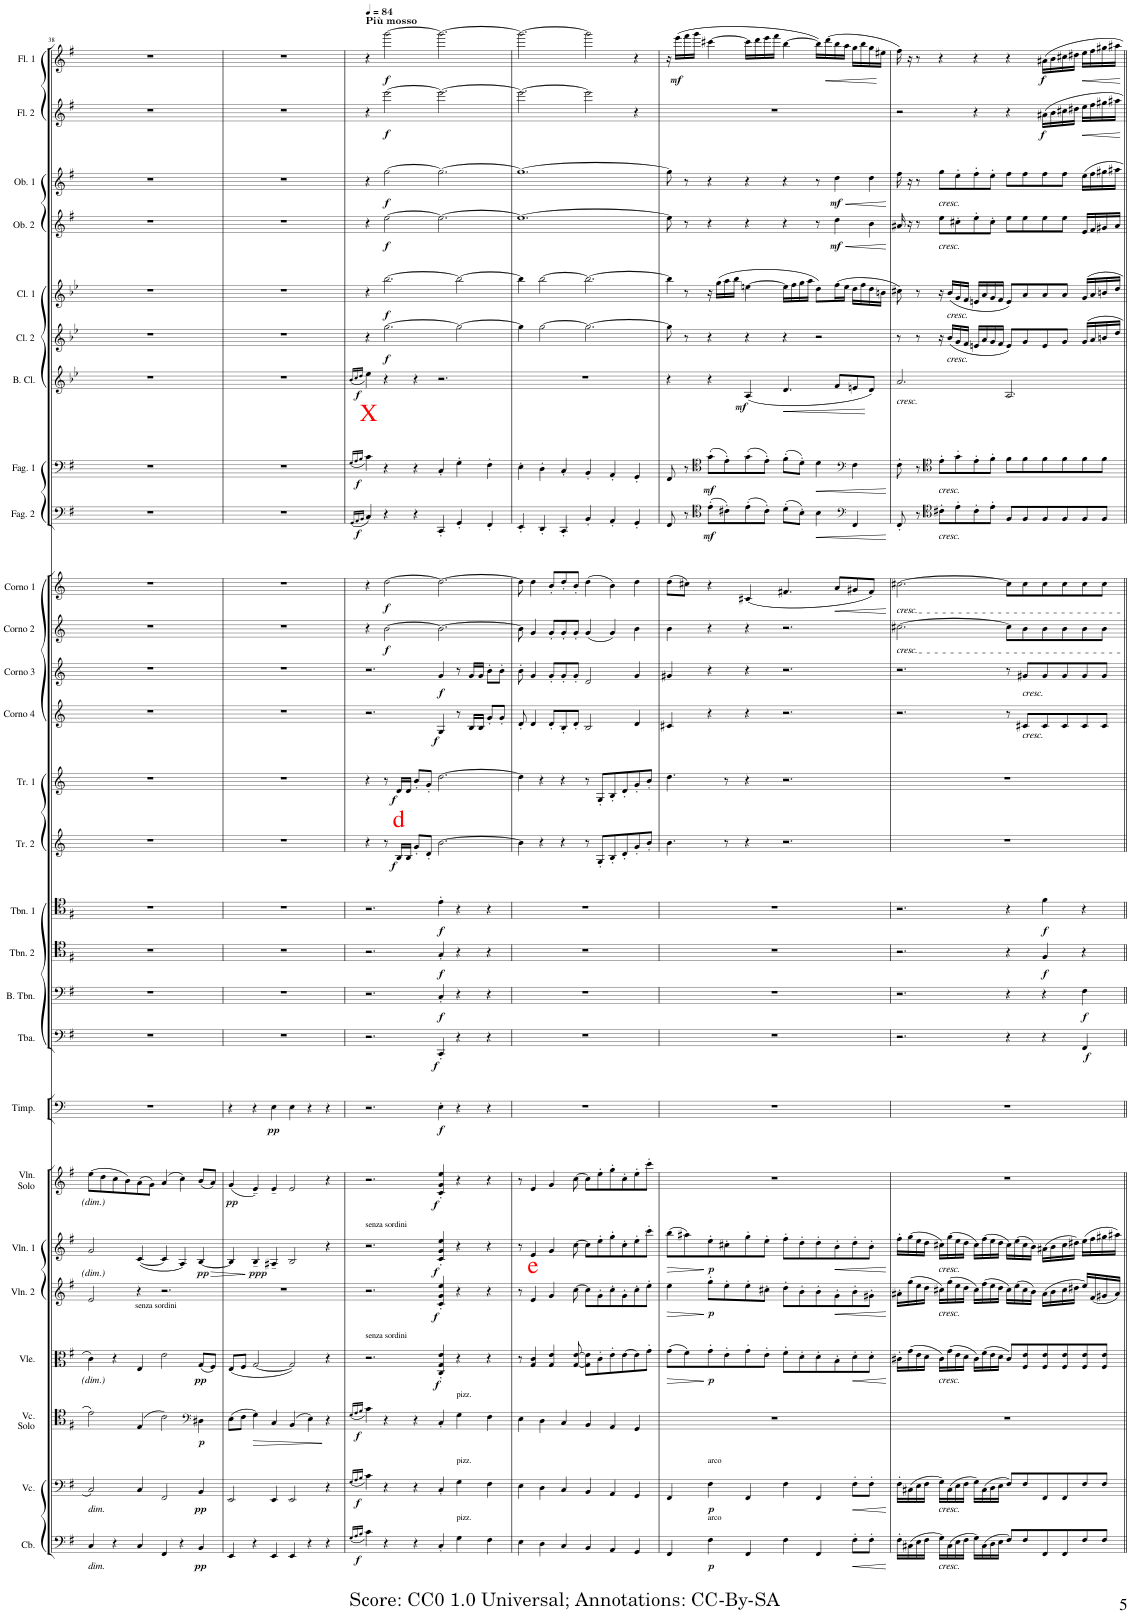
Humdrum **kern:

**kern	**dynam	**kern	**dynam	**kern	**dynam	**kern	**dynam	**kern	**dynam	**kern	**text	**dynam	**kern	**dynam	**kern	**dynam	**kern	**dynam	**kern	**dynam	**kern	**dynam	**kern	**dynam	**kern	**dynam	**kern	**text	**dynam	**kern	**dynam	**kern	**dynam	**kern	**dynam	**kern	**dynam	**kern	**dynam	**kern	**dynam	**kern	**text	**dynam	**kern	**dynam	**kern	**dynam	**kern	**dynam	**kern	**dynam	**kern	**dynam	**kern	**dynam
*part27	*part27	*part26	*part26	*part25	*part25	*part24	*part24	*part23	*part23	*part22	*part22	*part22	*part21	*part21	*part20	*part20	*part19	*part19	*part18	*part18	*part17	*part17	*part16	*part16	*part15	*part15	*part14	*part14	*part14	*part13	*part13	*part12	*part12	*part11	*part11	*part10	*part10	*part9	*part9	*part8	*part8	*part7	*part7	*part7	*part6	*part6	*part5	*part5	*part4	*part4	*part3	*part3	*part2	*part2	*part1	*part1
*staff27	*staff27	*staff26	*staff26	*staff25	*staff25	*staff24	*staff24	*staff23	*staff23	*staff22	*staff22	*staff22	*staff21	*staff21	*staff20	*staff20	*staff19	*staff19	*staff18	*staff18	*staff17	*staff17	*staff16	*staff16	*staff15	*staff15	*staff14	*staff14	*staff14	*staff13	*staff13	*staff12	*staff12	*staff11	*staff11	*staff10	*staff10	*staff9	*staff9	*staff8	*staff8	*staff7	*staff7	*staff7	*staff6	*staff6	*staff5	*staff5	*staff4	*staff4	*staff3	*staff3	*staff2	*staff2	*staff1	*staff1
*I"Contrabassi	*	*I"Violoncelli	*	*I"Violoncello Solo	*	*I"Viole	*	*I"Violini 2	*	*I"Violini 1	*	*	*I"Violino Solo	*	*I"Timpani	*	*I"Tuba	*	*I"Bass Trombone	*	*I"Trombone Tenore 2	*	*I"Trombone Tenore 1	*	*I"Tromba in F 2	*	*I"Tromba in F 1	*	*	*I"Corno in F 4	*	*I"Corno in F 3	*	*I"Corno in F 2	*	*I"Corno in F 1	*	*I"Fagotto 2	*	*I"Fagotto 1	*	*I"Bass Clarinetto in A	*	*	*I"Clarinetto in A 2	*	*I"Clarinetto in A 1	*	*I"Oboe 2	*	*I"Oboe 1	*	*I"Flauto 2	*	*I"Flauto 1	*
*I'Cb.	*	*I'Vc.	*	*I'Vc. Solo	*	*I'Vle.	*	*I'Vln. 2	*	*I'Vln. 1	*	*	*I'Vln. Solo	*	*I'Timp.	*	*I'Tba.	*	*I'B. Tbn.	*	*I'Tbn. 2	*	*I'Tbn. 1	*	*I'Tr. 2	*	*I'Tr. 1	*	*	*I'Corno 4	*	*I'Corno 3	*	*I'Corno 2	*	*I'Corno 1	*	*I'Fag. 2	*	*I'Fag. 1	*	*I'B. Cl.	*	*	*I'Cl. 2	*	*I'Cl. 1	*	*I'Ob. 2	*	*I'Ob. 1	*	*I'Fl. 2	*	*I'Fl. 1	*
!!LO:PB:g=z
*clefF4	*	*clefF4	*	*clefC4	*	*clefC3	*	*clefG2	*	*clefG2	*	*	*clefG2	*	*clefF4	*	*clefF4	*	*clefF4	*	*clefC4	*	*clefC4	*	*clefG2	*	*clefG2	*	*	*clefG2	*	*clefG2	*	*clefG2	*	*clefG2	*	*clefF4	*	*clefF4	*	*clefG2	*	*	*clefG2	*	*clefG2	*	*clefG2	*	*clefG2	*	*clefG2	*	*clefG2	*
*Trd7c12	*	*	*	*	*	*	*	*	*	*	*	*	*	*	*	*	*	*	*	*	*	*	*	*	*Trd-3c-5	*	*Trd-3c-5	*	*	*Trd4c7	*	*Trd4c7	*	*Trd4c7	*	*Trd4c7	*	*	*	*	*	*Trd9c15	*	*	*Trd2c3	*	*Trd2c3	*	*	*	*	*	*	*	*	*
*k[f#]	*	*k[f#]	*	*k[f#]	*	*k[f#]	*	*k[f#]	*	*k[f#]	*	*	*k[f#]	*	*k[]	*	*k[f#]	*	*k[f#]	*	*k[f#]	*	*k[f#]	*	*k[]	*	*k[]	*	*	*k[]	*	*k[]	*	*k[]	*	*k[]	*	*k[f#]	*	*k[f#]	*	*k[b-e-]	*	*	*k[b-e-]	*	*k[b-e-]	*	*k[f#]	*	*k[f#]	*	*k[f#]	*	*k[f#]	*
*M6/4	*	*M6/4	*	*M6/4	*	*M6/4	*	*M6/4	*	*M6/4	*	*	*M6/4	*	*M6/4	*	*M6/4	*	*M6/4	*	*M6/4	*	*M6/4	*	*M6/4	*	*M6/4	*	*	*M6/4	*	*M6/4	*	*M6/4	*	*M6/4	*	*M6/4	*	*M6/4	*	*M6/4	*	*	*M6/4	*	*M6/4	*	*M6/4	*	*M6/4	*	*M6/4	*	*M6/4	*
=38	=38	=38	=38	=38	=38	=38	=38	=38	=38	=38	=38	=38	=38	=38	=38	=38	=38	=38	=38	=38	=38	=38	=38	=38	=38	=38	=38	=38	=38	=38	=38	=38	=38	=38	=38	=38	=38	=38	=38	=38	=38	=38	=38	=38	=38	=38	=38	=38	=38	=38	=38	=38	=38	=38	=38	=38
!	!	!LO:TX:b:i:t=dim.	!	!	!	!	!	!	!	!	!	!	!	!	!	!	!	!	!	!	!	!	!	!	!	!	!	!	!	!	!	!	!	!	!	!	!	!	!	!	!	!	!	!	!	!	!	!	!	!	!	!	!	!	!	!
!LO:TX:b:i:t=dim.	!	!	!	!	!	!	!	!	!	!	!	!	!	!	!	!	!	!	!	!	!	!	!	!	!	!	!	!	!	!	!	!	!	!	!	!	!	!	!	!	!	!	!	!	!	!	!	!	!	!	!	!	!	!	!	!
4C/	.	2C/	.	2e\	.	4c\	.	2e/	.	2g/	.	.	(8ee\L	.	1.r	.	1.r	.	1.r	.	1.r	.	1.r	.	1.r	.	1.r	.	.	1.r	.	1.r	.	1.r	.	1.r	.	1.r	.	1.r	.	1.r	.	.	1.r	.	1.r	.	1.r	.	1.r	.	1.r	.	1.r	.
.	.	.	.	.	.	.	.	.	.	.	.	.	8dd\	.	.	.	.	.	.	.	.	.	.	.	.	.	.	.	.	.	.	.	.	.	.	.	.	.	.	.	.	.	.	.	.	.	.	.	.	.	.	.	.	.	.	.
4r	.	.	.	.	.	4r	.	.	.	.	.	.	8cc\	.	.	.	.	.	.	.	.	.	.	.	.	.	.	.	.	.	.	.	.	.	.	.	.	.	.	.	.	.	.	.	.	.	.	.	.	.	.	.	.	.	.	.
.	.	.	.	.	.	.	.	.	.	.	.	.	8b\)	.	.	.	.	.	.	.	.	.	.	.	.	.	.	.	.	.	.	.	.	.	.	.	.	.	.	.	.	.	.	.	.	.	.	.	.	.	.	.	.	.	.	.
!	!	!	!	!	!	!	!	!LO:TX:b:t=senza sordini	!	!	!	!	!	!	!	!	!	!	!	!	!	!	!	!	!	!	!	!	!	!	!	!	!	!	!	!	!	!	!	!	!	!	!	!	!	!	!	!	!	!	!	!	!	!	!	!
4C/	.	4C/	.	(4E/	.	4E/	.	4r	.	([4c/	.	.	(8a\	.	.	.	.	.	.	.	.	.	.	.	.	.	.	.	.	.	.	.	.	.	.	.	.	.	.	.	.	.	.	.	.	.	.	.	.	.	.	.	.	.	.	.
.	.	.	.	.	.	.	.	.	.	.	.	.	8g\J)	.	.	.	.	.	.	.	.	.	.	.	.	.	.	.	.	.	.	.	.	.	.	.	.	.	.	.	.	.	.	.	.	.	.	.	.	.	.	.	.	.	.	.
4FF#/	.	2FF#/	.	2c\)	.	2e\	.	2.r	.	4c/]	.	.	(4a/	.	.	.	.	.	.	.	.	.	.	.	.	.	.	.	.	.	.	.	.	.	.	.	.	.	.	.	.	.	.	.	.	.	.	.	.	.	.	.	.	.	.	.
4r	.	.	.	.	.	.	.	.	.	4A/)	.	.	4cc\)	.	.	.	.	.	.	.	.	.	.	.	.	.	.	.	.	.	.	.	.	.	.	.	.	.	.	.	.	.	.	.	.	.	.	.	.	.	.	.	.	.	.	.
*	*	*	*	*clefF4	*	*	*	*	*	*	*	*	*	*	*	*	*	*	*	*	*	*	*	*	*	*	*	*	*	*	*	*	*	*	*	*	*	*	*	*	*	*	*	*	*	*	*	*	*	*	*	*	*	*	*	*
!	!LO:DY:b	!	!LO:DY:b	!	!LO:DY:b	!	!LO:DY:b	!	!	!	!	!LO:HP:b	!	!	!	!	!	!	!	!	!	!	!	!	!	!	!	!	!	!	!	!	!	!	!	!	!	!	!	!	!	!	!	!	!	!	!	!	!	!	!	!	!	!	!	!
!	!	!	!	!	!	!	!	!	!	!	!	!LO:DY:n=1:b	!	!	!	!	!	!	!	!	!	!	!	!	!	!	!	!	!	!	!	!	!	!	!	!	!	!	!	!	!	!	!	!	!	!	!	!	!	!	!	!	!	!	!	!
4BB/	pp	4BB/	pp	4D#X\	p	(8G/L	pp	.	.	[4B/	.	> pp	(8b/L	.	.	.	.	.	.	.	.	.	.	.	.	.	.	.	.	.	.	.	.	.	.	.	.	.	.	.	.	.	.	.	.	.	.	.	.	.	.	.	.	.	.	.
.	.	.	.	.	.	8F#/J)	.	.	.	.	.	.	8a/J)	.	.	.	.	.	.	.	.	.	.	.	.	.	.	.	.	.	.	.	.	.	.	.	.	.	.	.	.	.	.	.	.	.	.	.	.	.	.	.	.	.	.	.
=39	=39	=39	=39	=39	=39	=39	=39	=39	=39	=39	=39	=39	=39	=39	=39	=39	=39	=39	=39	=39	=39	=39	=39	=39	=39	=39	=39	=39	=39	=39	=39	=39	=39	=39	=39	=39	=39	=39	=39	=39	=39	=39	=39	=39	=39	=39	=39	=39	=39	=39	=39	=39	=39	=39	=39	=39
!	!	!	!	!	!	!	!	!	!	!	!	!	!	!LO:DY:b	!	!	!	!	!	!	!	!	!	!	!	!	!	!	!	!	!	!	!	!	!	!	!	!	!	!	!	!	!	!	!	!	!	!	!	!	!	!	!	!	!	!
4EE/	.	2EE/	.	(8E\L	.	(8E/L	.	1.r	.	4B/]	.	.	(4g/	pp	4r	.	1.r	.	1.r	.	1.r	.	1.r	.	1.r	.	1.r	.	.	1.r	.	1.r	.	1.r	.	1.r	.	1.r	.	1.r	.	1.r	.	.	1.r	.	1.r	.	1.r	.	1.r	.	1.r	.	1.r	.
.	.	.	.	8F#\J	.	8F#/J	.	.	.	.	.	.	.	.	.	.	.	.	.	.	.	.	.	.	.	.	.	.	.	.	.	.	.	.	.	.	.	.	.	.	.	.	.	.	.	.	.	.	.	.	.	.	.	.	.	.
!	!	!	!	!	!LO:HP:b	!	!	!	!	!	!	!LO:DY:n=1:b	!	!	!	!	!	!	!	!	!	!	!	!	!	!	!	!	!	!	!	!	!	!	!	!	!	!	!	!	!	!	!	!	!	!	!	!	!	!	!	!	!	!	!	!
4r	.	.	.	4G\)	>	[2G/	.	.	.	4B~/	.	] ppp	4e~/)	.	4r	.	.	.	.	.	.	.	.	.	.	.	.	.	.	.	.	.	.	.	.	.	.	.	.	.	.	.	.	.	.	.	.	.	.	.	.	.	.	.	.	.
!	!	!	!	!	!	!	!	!	!	!	!	!	!	!	!	!LO:DY:b	!	!	!	!	!	!	!	!	!	!	!	!	!	!	!	!	!	!	!	!	!	!	!	!	!	!	!	!	!	!	!	!	!	!	!	!	!	!	!	!
4EE/	.	4EE/	.	4C/	.	.	.	.	.	4A#X~/	.	.	4e~/	.	4E\	pp	.	.	.	.	.	.	.	.	.	.	.	.	.	.	.	.	.	.	.	.	.	.	.	.	.	.	.	.	.	.	.	.	.	.	.	.	.	.	.	.
4EE/	.	2EE/	.	(4BB/	.	2G/])	.	.	.	2B/	.	.	2e/	.	4E\	.	.	.	.	.	.	.	.	.	.	.	.	.	.	.	.	.	.	.	.	.	.	.	.	.	.	.	.	.	.	.	.	.	.	.	.	.	.	.	.	.
4r	.	.	.	4E\)	.	.	.	.	.	.	.	.	.	.	4r	.	.	.	.	.	.	.	.	.	.	.	.	.	.	.	.	.	.	.	.	.	.	.	.	.	.	.	.	.	.	.	.	.	.	.	.	.	.	.	.	.
4r	.	4r	.	4r	]	4r	.	.	.	4r	.	.	4r	.	4r	.	.	.	.	.	.	.	.	.	.	.	.	.	.	.	.	.	.	.	.	.	.	.	.	.	.	.	.	.	.	.	.	.	.	.	.	.	.	.	.	.
=40	=40	=40	=40	=40	=40	=40	=40	=40	=40	=40	=40	=40	=40	=40	=40	=40	=40	=40	=40	=40	=40	=40	=40	=40	=40	=40	=40	=40	=40	=40	=40	=40	=40	=40	=40	=40	=40	=40	=40	=40	=40	=40	=40	=40	=40	=40	=40	=40	=40	=40	=40	=40	=40	=40	=40	=40
(16qG/LL	.	(16qG/LL	.	(16qG/LL	.	.	.	.	.	.	.	.	.	.	.	.	.	.	.	.	.	.	.	.	.	.	.	.	.	.	.	.	.	.	.	.	.	(16qGG/LL	.	(16qG/LL	.	(16qb-/LL	.	.	.	.	.	.	.	.	.	.	.	.	.	.
16qA/	.	16qA/	.	16qA/	.	.	.	.	.	.	.	.	.	.	.	.	.	.	.	.	.	.	.	.	.	.	.	.	.	.	.	.	.	.	.	.	.	16qAA/	.	16qA/	.	16qcc/	.	.	.	.	.	.	.	.	.	.	.	.	.	.
16qB/JJ	.	16qB/JJ	.	16qB/JJ	.	.	.	.	.	.	.	.	.	.	.	.	.	.	.	.	.	.	.	.	.	.	.	.	.	.	.	.	.	.	.	.	.	16qBB/JJ	.	16qB/JJ	.	16qdd/JJ	.	.	.	.	.	.	.	.	.	.	.	.	.	.
!	!	!	!	!	!	!	!	!	!	!LO:TX:a:t=senza sordini	!	!	!	!	!	!	!	!	!	!	!	!	!	!	!	!	!	!	!	!	!	!	!	!	!	!	!	!	!	!	!	!	!	!	!	!	!	!	!	!	!	!	!	!	!	!
!	!	!	!	!	!	!LO:TX:a:t=senza sordini	!	!	!	!	!	!	!	!	!	!	!	!	!	!	!	!	!	!	!	!	!	!	!	!	!	!	!	!	!	!	!	!	!	!	!	!	!	!	!	!	!	!	!	!	!	!	!	!	!	!
!	!LO:DY:b	!	!LO:DY:b	!	!LO:DY:b	!	!	!	!	!	!	!	!	!	!	!	!	!	!	!	!	!	!	!	!	!	!	!	!	!	!	!	!	!	!	!	!	!	!LO:DY:b	!	!LO:DY:b	!	!LO:LY:b:color=#FF0000	!LO:DY:b	!	!	!	!	!	!	!	!	!	!	!	!
4c\)	f	4c\)	f	4c\)	f	2.r	.	2.r	.	2.r	.	.	2.r	.	2.r	.	2.r	.	2.r	.	2.r	.	2.r	.	4r	.	4r	.	.	2.r	.	2.r	.	4r	.	4r	.	4C/)	f	4c\)	f	4ee-\)	X	f	4r	.	4r	.	4r	.	4r	.	4r	.	4r	.
!	!	!	!	!	!	!	!	!	!	!	!	!	!	!	!	!	!	!	!	!	!	!	!	!	!	!	!	!	!	!	!	!	!	!	!LO:DY:b	!	!LO:DY:b	!	!	!	!	!	!	!	!	!LO:DY:b	!	!LO:DY:b	!	!LO:DY:b	!	!LO:DY:b	!	!LO:DY:b	!	!LO:DY:b
4r	.	4r	.	4r	.	.	.	.	.	.	.	.	.	.	.	.	.	.	.	.	.	.	.	.	8r	.	8r	.	.	.	.	.	.	[2b\	f	[2dd\	f	4r	.	4r	.	4r	.	.	[2.gg\	f	[2.bb-\	f	[2ee\	f	[2gg\	f	[2eee\	f	[2ggg\	f
!	!	!	!	!	!	!	!	!	!	!	!	!	!	!	!	!	!	!	!	!	!	!	!	!	!	!LO:DY:b	!	!LO:LY:b:color=#FF0000	!LO:DY:b	!	!	!	!	!	!	!	!	!	!	!	!	!	!	!	!	!	!	!	!	!	!	!	!	!	!	!
.	.	.	.	.	.	.	.	.	.	.	.	.	.	.	.	.	.	.	.	.	.	.	.	.	16B/LL	f	16d/LL	d	f	.	.	.	.	.	.	.	.	.	.	.	.	.	.	.	.	.	.	.	.	.	.	.	.	.	.	.
.	.	.	.	.	.	.	.	.	.	.	.	.	.	.	.	.	.	.	.	.	.	.	.	.	16B/JJ	.	16d/JJ	.	.	.	.	.	.	.	.	.	.	.	.	.	.	.	.	.	.	.	.	.	.	.	.	.	.	.	.	.
4r	.	4r	.	4r	.	.	.	.	.	.	.	.	.	.	.	.	.	.	.	.	.	.	.	.	8g'/L	.	8b'/L	.	.	.	.	.	.	.	.	.	.	4r	.	4r	.	4r	.	.	.	.	.	.	.	.	.	.	.	.	.	.
.	.	.	.	.	.	.	.	.	.	.	.	.	.	.	.	.	.	.	.	.	.	.	.	.	8d'/J	.	8g'/J	.	.	.	.	.	.	.	.	.	.	.	.	.	.	.	.	.	.	.	.	.	.	.	.	.	.	.	.	.
!	!	!	!	!	!	!	!LO:DY:b	!	!LO:DY:b	!	!	!LO:DY:b	!	!LO:DY:b	!	!LO:DY:b	!	!LO:DY:b	!	!LO:DY:b	!	!LO:DY:b	!	!LO:DY:b	!	!	!	!	!	!	!LO:DY:b	!	!LO:DY:b	!	!	!	!	!	!	!	!	!	!	!	!	!	!	!	!	!	!	!	!	!	!	!
4C'/	.	4C'/	.	4C'/	.	4C/' 4G/' 4e/'	f	4c/' 4g/' 4ee/'	f	4c/' 4g/' 4ee/'	.	f	4c/' 4g/' 4ee/'	f	4E'\	f	4CC'/	f	4C'/	f	4G'/	f	4e'\	f	[2.b\	.	[2.dd\	.	.	4G/	f	4g/	f	2.b\_	.	2.dd\_	.	4CC'/	.	4C'/	.	2.r	.	.	.	.	.	.	2.ee\_	.	2.gg\_	.	2.eee\_	.	2.ggg\_	.
!	!	!	!	!LO:TX:a:t=pizz.	!	!	!	!	!	!	!	!	!	!	!	!	!	!	!	!	!	!	!	!	!	!	!	!	!	!	!	!	!	!	!	!	!	!	!	!	!	!	!	!	!	!	!	!	!	!	!	!	!	!	!	!
!	!	!LO:TX:a:t=pizz.	!	!	!	!	!	!	!	!	!	!	!	!	!	!	!	!	!	!	!	!	!	!	!	!	!	!	!	!	!	!	!	!	!	!	!	!	!	!	!	!	!	!	!	!	!	!	!	!	!	!	!	!	!	!
!LO:TX:a:t=pizz.	!	!	!	!	!	!	!	!	!	!	!	!	!	!	!	!	!	!	!	!	!	!	!	!	!	!	!	!	!	!	!	!	!	!	!	!	!	!	!	!	!	!	!	!	!	!	!	!	!	!	!	!	!	!	!	!
4G\	.	4G\	.	4G\	.	4r	.	4r	.	4r	.	.	4r	.	4r	.	4r	.	4r	.	4r	.	4r	.	.	.	.	.	.	8r	.	8r	.	.	.	.	.	4GG'/	.	4G'\	.	.	.	.	2gg\_	.	2bb-\_	.	.	.	.	.	.	.	.	.
.	.	.	.	.	.	.	.	.	.	.	.	.	.	.	.	.	.	.	.	.	.	.	.	.	.	.	.	.	.	16B/LL	.	16g/LL	.	.	.	.	.	.	.	.	.	.	.	.	.	.	.	.	.	.	.	.	.	.	.	.
.	.	.	.	.	.	.	.	.	.	.	.	.	.	.	.	.	.	.	.	.	.	.	.	.	.	.	.	.	.	16B/JJ	.	16g/JJ	.	.	.	.	.	.	.	.	.	.	.	.	.	.	.	.	.	.	.	.	.	.	.	.
4F#\	.	4F#\	.	4F#\	.	4r	.	4r	.	4r	.	.	4r	.	4r	.	4r	.	4r	.	4r	.	4r	.	.	.	.	.	.	8g'/L	.	8b'\L	.	.	.	.	.	4FF#'/	.	4F#'\	.	.	.	.	.	.	.	.	.	.	.	.	.	.	.	.
.	.	.	.	.	.	.	.	.	.	.	.	.	.	.	.	.	.	.	.	.	.	.	.	.	.	.	.	.	.	8g'/J	.	8b'\J	.	.	.	.	.	.	.	.	.	.	.	.	.	.	.	.	.	.	.	.	.	.	.	.
=41	=41	=41	=41	=41	=41	=41	=41	=41	=41	=41	=41	=41	=41	=41	=41	=41	=41	=41	=41	=41	=41	=41	=41	=41	=41	=41	=41	=41	=41	=41	=41	=41	=41	=41	=41	=41	=41	=41	=41	=41	=41	=41	=41	=41	=41	=41	=41	=41	=41	=41	=41	=41	=41	=41	=41	=41
4E\	.	4E\	.	4E\	.	8r	.	8r	.	8r	.	.	8r	.	1.r	.	1.r	.	1.r	.	1.r	.	1.r	.	4b\]	.	4dd\]	.	.	8d'/	.	8b'\	.	8b\]	.	8dd\]	.	4EE'/	.	4E'\	.	1.r	.	.	4gg\]	.	4bb-\]	.	1.ee_	.	1.gg_	.	2.eee\_	.	2.ggg\_	.
!	!	!	!	!	!	!	!	!	!	!	!LO:LY:b:color=#FF0000	!	!	!	!	!	!	!	!	!	!	!	!	!	!	!	!	!	!	!	!	!	!	!	!	!	!	!	!	!	!	!	!	!	!	!	!	!	!	!	!	!	!	!	!	!
.	.	.	.	.	.	4G/ 4c/	.	4e/	.	4e/	e	.	4e/	.	.	.	.	.	.	.	.	.	.	.	.	.	.	.	.	4d/	.	4g/	.	4g/	.	4dd\	.	.	.	.	.	.	.	.	.	.	.	.	.	.	.	.	.	.	.	.
4D\	.	4D\	.	4D\	.	.	.	.	.	.	.	.	.	.	.	.	.	.	.	.	.	.	.	.	4r	.	4r	.	.	.	.	.	.	.	.	.	.	4DD'/	.	4D'\	.	.	.	.	[2gg\	.	[2bb-\	.	.	.	.	.	.	.	.	.
.	.	.	.	.	.	4G/ 4e/	.	4g/	.	4g/	.	.	4g/	.	.	.	.	.	.	.	.	.	.	.	.	.	.	.	.	8d'/L	.	8g'/L	.	8g'/L	.	8b'/L	.	.	.	.	.	.	.	.	.	.	.	.	.	.	.	.	.	.	.	.
4C/	.	4C/	.	4C/	.	.	.	.	.	.	.	.	.	.	.	.	.	.	.	.	.	.	.	.	4r	.	4r	.	.	8B'/	.	8g'/	.	8g'/	.	8dd'/	.	4CC'/	.	4C'/	.	.	.	.	.	.	.	.	.	.	.	.	.	.	.	.
.	.	.	.	.	.	[8G/ [8e/	.	[8cc\	.	[8cc\	.	.	[8cc\	.	.	.	.	.	.	.	.	.	.	.	.	.	.	.	.	8d'/J	.	8g'/J	.	8g'/J	.	8b'/J	.	.	.	.	.	.	.	.	.	.	.	.	.	.	.	.	.	.	.	.
4BB/	.	4BB/	.	4BB/	.	8G\] 8e\]L	.	8cc\L]	.	8cc\L]	.	.	8cc\L]	.	.	.	.	.	.	.	.	.	.	.	8r	.	8r	.	.	2B/	.	2d/	.	(4g/	.	(4dd\	.	4BB'/	.	4BB'/	.	.	.	.	2.gg\_	.	2.bb-\_	.	.	.	.	.	2eee\]	.	2ggg\]	.
.	.	.	.	.	.	8c'\	.	8g'\	.	8ee'\	.	.	8ee'\	.	.	.	.	.	.	.	.	.	.	.	8G'/L	.	8G'/L	.	.	.	.	.	.	.	.	.	.	.	.	.	.	.	.	.	.	.	.	.	.	.	.	.	.	.	.	.
4AA/	.	4AA/	.	4AA/	.	8e'\	.	8cc'\	.	8gg'\	.	.	8gg'\	.	.	.	.	.	.	.	.	.	.	.	8B'/	.	8B'/	.	.	.	.	.	.	4g/)	.	4b\)	.	4AA'/	.	4AA'/	.	.	.	.	.	.	.	.	.	.	.	.	.	.	.	.
.	.	.	.	.	.	[8e\	.	8g'\	.	8cc'\	.	.	8cc'\	.	.	.	.	.	.	.	.	.	.	.	8d'/	.	8d'/	.	.	.	.	.	.	.	.	.	.	.	.	.	.	.	.	.	.	.	.	.	.	.	.	.	.	.	.	.
4GG/	.	4GG/	.	4GG/	.	8e\]	.	8cc'\	.	8ee'\	.	.	8ee'\	.	.	.	.	.	.	.	.	.	.	.	8g'/	.	8g'/	.	.	4d/	.	4g/	.	4b\	.	4dd\	.	4GG'/	.	4GG'/	.	.	.	.	.	.	.	.	.	.	.	.	4r	.	4r	.
.	.	.	.	.	.	8g'\J	.	8ee'\J	.	8ccc'\J	.	.	8ccc'\J	.	.	.	.	.	.	.	.	.	.	.	8b'/J	.	8b'/J	.	.	.	.	.	.	.	.	.	.	.	.	.	.	.	.	.	.	.	.	.	.	.	.	.	.	.	.	.
=42	=42	=42	=42	=42	=42	=42	=42	=42	=42	=42	=42	=42	=42	=42	=42	=42	=42	=42	=42	=42	=42	=42	=42	=42	=42	=42	=42	=42	=42	=42	=42	=42	=42	=42	=42	=42	=42	=42	=42	=42	=42	=42	=42	=42	=42	=42	=42	=42	=42	=42	=42	=42	=42	=42	=42	=42
!	!	!	!	!	!	!	!LO:HP:b	!	!LO:HP:b	!	!	!LO:HP:b	!	!	!	!	!	!	!	!	!	!	!	!	!	!	!	!	!	!	!	!	!	!	!	!	!	!	!	!	!	!	!	!	!	!	!	!	!	!	!	!	!	!	!	!
4FF#/	.	4FF#/	.	1.r	.	(8g\L	>	4ee\	>	(8bb\L	.	>	1.r	.	1.r	.	1.r	.	1.r	.	1.r	.	1.r	.	4.b\	.	4.dd\	.	.	4c#X/	.	4g#X/	.	4b\	.	(8dd\L	.	8FF#/	.	8FF#/	.	4r	.	.	8gg\]	.	8bb-\]	.	8ee\]	.	8gg\]	.	1.r	.	16r	.
!	!	!	!	!	!	!	!	!	!	!	!	!	!	!	!	!	!	!	!	!	!	!	!	!	!	!	!	!	!	!	!	!	!	!	!	!	!	!	!	!	!	!	!	!	!	!	!	!	!	!	!	!	!	!	!	!LO:DY:b
.	.	.	.	.	.	.	.	.	.	.	.	.	.	.	.	.	.	.	.	.	.	.	.	.	.	.	.	.	.	.	.	.	.	.	.	.	.	.	.	.	.	.	.	.	.	.	.	.	.	.	.	.	.	.	(16eee\LL	mf
.	.	.	.	.	.	8f#\)	.	.	.	8aa#X\)	.	.	.	.	.	.	.	.	.	.	.	.	.	.	.	.	.	.	.	.	.	.	.	.	.	8cc#X\J)	.	8r	.	8r	.	.	.	.	8r	.	8r	.	8r	.	8r	.	.	.	16fff#\	.
.	.	.	.	.	.	.	.	.	.	.	.	.	.	.	.	.	.	.	.	.	.	.	.	.	.	.	.	.	.	.	.	.	.	.	.	.	.	.	.	.	.	.	.	.	.	.	.	.	.	.	.	.	.	.	16ggg\JJ	.
*	*	*	*	*	*	*	*	*	*	*	*	*	*	*	*	*	*	*	*	*	*	*	*	*	*	*	*	*	*	*	*	*	*	*	*	*	*	*clefC4	*	*clefC4	*	*	*	*	*	*	*	*	*	*	*	*	*	*	*	*
!	!	!LO:TX:a:t=arco	!	!	!	!	!	!	!	!	!	!	!	!	!	!	!	!	!	!	!	!	!	!	!	!	!	!	!	!	!	!	!	!	!	!	!	!	!	!	!	!	!	!	!	!	!	!	!	!	!	!	!	!	!	!
!LO:TX:a:t=arco	!	!	!	!	!	!	!	!	!	!	!	!	!	!	!	!	!	!	!	!	!	!	!	!	!	!	!	!	!	!	!	!	!	!	!	!	!	!	!	!	!	!	!	!	!	!	!	!	!	!	!	!	!	!	!	!
!	!LO:DY:b	!	!LO:DY:b	!	!	!	!LO:DY:n=1:b	!	!LO:DY:n=1:b	!	!	!LO:DY:n=1:b	!	!	!	!	!	!	!	!	!	!	!	!	!	!	!	!	!	!	!	!	!	!	!	!	!	!	!LO:DY:b	!	!LO:DY:b	!	!	!	!	!	!	!	!	!	!	!	!	!	!	!
4F#\	p	4F#\	p	.	.	8g'\	] p	8gg'\L	] p	8ee'\	.	] p	.	.	.	.	.	.	.	.	.	.	.	.	.	.	.	.	.	4r	.	4r	.	4r	.	4r	.	(>8e'\L	mf	(>8g'\L	mf	4r	.	.	4r	.	16r	.	4r	.	4r	.	.	.	[4ccc#X\	.
.	.	.	.	.	.	.	.	.	.	.	.	.	.	.	.	.	.	.	.	.	.	.	.	.	.	.	.	.	.	.	.	.	.	.	.	.	.	.	.	.	.	.	.	.	.	.	(16gg\LL	.	.	.	.	.	.	.	.	.
.	.	.	.	.	.	8e'\	.	8ee'\	.	8cc#X'\	.	.	.	.	.	.	.	.	.	.	.	.	.	.	8r	.	8r	.	.	.	.	.	.	.	.	.	.	8c#X'\)	.	8e'\)	.	.	.	.	.	.	16aa\	.	.	.	.	.	.	.	.	.
.	.	.	.	.	.	.	.	.	.	.	.	.	.	.	.	.	.	.	.	.	.	.	.	.	.	.	.	.	.	.	.	.	.	.	.	.	.	.	.	.	.	.	.	.	.	.	16bb-\JJ	.	.	.	.	.	.	.	.	.
!	!	!	!	!	!	!	!	!	!	!	!	!	!	!	!	!	!	!	!	!	!	!	!	!	!	!	!	!	!	!	!	!	!	!	!	!	!	!	!	!	!	!	!	!LO:DY:b	!	!	!	!	!	!	!	!	!	!	!	!
4FF#/	.	4FF#/	.	.	.	8g'\	.	8ee'\	.	8gg'\	.	.	.	.	.	.	.	.	.	.	.	.	.	.	4r	.	4r	.	.	4r	.	4r	.	4r	.	(4c#X/	.	(>8e'\	.	(>8g'\	.	(4A/	.	mf	4r	.	[4een\	.	4r	.	4r	.	.	.	16ccc#\LL]	.
.	.	.	.	.	.	.	.	.	.	.	.	.	.	.	.	.	.	.	.	.	.	.	.	.	.	.	.	.	.	.	.	.	.	.	.	.	.	.	.	.	.	.	.	.	.	.	.	.	.	.	.	.	.	.	16ddd\	.
.	.	.	.	.	.	8e'\J	.	8cc#X'\J	.	8ee'\J	.	.	.	.	.	.	.	.	.	.	.	.	.	.	.	.	.	.	.	.	.	.	.	.	.	.	.	8c#'\J)	.	8e'\J)	.	.	.	.	.	.	.	.	.	.	.	.	.	.	16eee\	.
.	.	.	.	.	.	.	.	.	.	.	.	.	.	.	.	.	.	.	.	.	.	.	.	.	.	.	.	.	.	.	.	.	.	.	.	.	.	.	.	.	.	.	.	.	.	.	.	.	.	.	.	.	.	.	16fff#\JJ	.
!	!	!	!	!	!	!	!	!	!	!	!	!	!	!	!	!	!	!	!	!	!	!	!	!	!	!	!	!	!	!	!	!	!	!	!	!	!	!	!	!	!	!	!	!LO:HP:b	!	!	!	!	!	!	!	!	!	!	!	!
4F#\	.	4F#\	.	.	.	8f#'\L	.	8dd'\L	.	8ff#'\L	.	.	.	.	.	.	.	.	.	.	.	.	.	.	2.r	.	2.r	.	.	2.r	.	2.r	.	2.r	.	4.f#X/	.	(>8d'\L	.	(>8f#'\L	.	4.d/	.	<	4r	.	16ee\LL]	.	4r	.	4r	.	.	.	[4bb\	.
.	.	.	.	.	.	.	.	.	.	.	.	.	.	.	.	.	.	.	.	.	.	.	.	.	.	.	.	.	.	.	.	.	.	.	.	.	.	.	.	.	.	.	.	.	.	.	16ff\	.	.	.	.	.	.	.	.	.
.	.	.	.	.	.	8d'\	.	8b'\	.	8dd'\	.	.	.	.	.	.	.	.	.	.	.	.	.	.	.	.	.	.	.	.	.	.	.	.	.	.	.	8B'\J)	.	8d'\J)	.	.	.	.	.	.	16gg\	.	.	.	.	.	.	.	.	.
.	.	.	.	.	.	.	.	.	.	.	.	.	.	.	.	.	.	.	.	.	.	.	.	.	.	.	.	.	.	.	.	.	.	.	.	.	.	.	.	.	.	.	.	.	.	.	16aa\JJ	.	.	.	.	.	.	.	.	.
!	!	!	!	!	!	!	!	!	!	!	!	!	!	!	!	!	!	!	!	!	!	!	!	!	!	!	!	!	!	!	!	!	!	!	!	!	!	!	!LO:HP:b	!	!LO:HP:b	!	!	!	!	!	!	!	!	!	!	!	!	!	!	!
4FF#/	.	4FF#/	.	.	.	8d'\	.	8b'\	.	8dd'\	.	.	.	.	.	.	.	.	.	.	.	.	.	.	.	.	.	.	.	.	.	.	.	.	.	.	.	4B\	<	4d\	<	.	.	.	2r	.	8dd\L)	.	8r	.	8r	.	.	.	16bb\LL])	.
!	!	!	!	!	!	!	!	!	!	!	!	!	!	!	!	!	!	!	!	!	!	!	!	!	!	!	!	!	!	!	!	!	!	!	!	!	!	!	!	!	!	!	!	!	!	!	!	!	!	!	!	!	!	!	!	!LO:HP:b
.	.	.	.	.	.	.	.	.	.	.	.	.	.	.	.	.	.	.	.	.	.	.	.	.	.	.	.	.	.	.	.	.	.	.	.	.	.	.	.	.	.	.	.	.	.	.	.	.	.	.	.	.	.	.	(16ddd\	<
!	!	!	!	!	!	!	!	!	!LO:HP:b	!	!	!LO:HP:b	!	!	!	!	!	!	!	!	!	!	!	!	!	!	!	!	!	!	!	!	!	!	!	!	!LO:HP:b	!	!	!	!	!	!	!	!	!	!	!	!	!LO:HP:b	!	!LO:HP:b	!	!	!	!
!	!	!	!	!	!	!	!	!	!	!	!	!	!	!	!	!	!	!	!	!	!	!	!	!	!	!	!	!	!	!	!	!	!	!	!	!	!	!	!	!	!	!	!	!	!	!	!	!	!	!LO:DY:n=1:b	!	!LO:DY:n=1:b	!	!	!	!
.	.	.	.	.	.	8B'\	.	8g'\	<	8b'\	.	<	.	.	.	.	.	.	.	.	.	.	.	.	.	.	.	.	.	.	.	.	.	.	.	8a/L	<	.	.	.	.	8f/L	.	.	.	.	(16ff\L	.	4dd\	< mf	4dd\	< mf	.	.	16bb\	.
.	.	.	.	.	.	.	.	.	.	.	.	.	.	.	.	.	.	.	.	.	.	.	.	.	.	.	.	.	.	.	.	.	.	.	.	.	.	.	.	.	.	.	.	.	.	.	16ee\JJ	.	.	.	.	.	.	.	16aa\JJ	.
*	*	*	*	*	*	*	*	*	*	*	*	*	*	*	*	*	*	*	*	*	*	*	*	*	*	*	*	*	*	*	*	*	*	*	*	*	*	*clefF4	*	*clefF4	*	*	*	*	*	*	*	*	*	*	*	*	*	*	*	*
!	!LO:HP:b	!	!LO:HP:b	!	!	!	!LO:HP:b	!	!	!	!	!	!	!	!	!	!	!	!	!	!	!	!	!	!	!	!	!	!	!	!	!	!	!	!	!	!	!	!	!	!	!	!	!	!	!	!	!	!	!	!	!	!	!	!	!
8F#'\L	<	8F#'\L	<	.	.	8d'\	<	8b'\	.	8dd'\	.	.	.	.	.	.	.	.	.	.	.	.	.	.	.	.	.	.	.	.	.	.	.	.	.	8g#X/	.	4FF#/	.	4F#\	.	8en/	.	.	.	.	16dd\LL	.	.	.	.	.	.	.	16gg\LL	.
.	.	.	.	.	.	.	.	.	.	.	.	.	.	.	.	.	.	.	.	.	.	.	.	.	.	.	.	.	.	.	.	.	.	.	.	.	.	.	.	.	.	.	.	.	.	.	16ff\	.	.	.	.	.	.	.	16bb\	.
8F#'\J	.	8F#'\J	.	.	.	8d'\J	.	8g#X'\J	.	8b'\J	.	.	.	.	.	.	.	.	.	.	.	.	.	.	.	.	.	.	.	.	.	.	.	.	.	8f#/J)	.	.	.	.	.	8d/J)	.	[	.	.	16dd\	.	8b\	.	8dd\	.	.	.	16gg\	.
.	.	.	.	.	.	.	.	.	.	.	.	.	.	.	.	.	.	.	.	.	.	.	.	.	.	.	.	.	.	.	.	.	.	.	.	.	.	.	.	.	.	.	.	.	.	.	16bn\JJ	.	.	.	.	.	.	.	16ee#X\JJ	[
.	[	.	[	.	.	.	[	.	[	.	.	[	.	.	.	.	.	.	.	.	.	.	.	.	.	.	.	.	.	.	.	.	.	.	.	.	[	.	[	.	[	.	.	.	.	.	.	.	.	[	.	[	.	.	.	.
=43	=43	=43	=43	=43	=43	=43	=43	=43	=43	=43	=43	=43	=43	=43	=43	=43	=43	=43	=43	=43	=43	=43	=43	=43	=43	=43	=43	=43	=43	=43	=43	=43	=43	=43	=43	=43	=43	=43	=43	=43	=43	=43	=43	=43	=43	=43	=43	=43	=43	=43	=43	=43	=43	=43	=43	=43
!	!	!	!	!	!	!	!	!	!	!	!	!	!	!	!	!	!	!	!	!	!	!	!	!	!	!	!	!	!	!	!	!	!	!	!	!	!	!	!	!	!	!LO:TX:b:i:t=cresc.	!	!	!	!	!	!	!	!	!	!	!	!	!	!
!	!	!	!	!	!	!	!	!	!	!	!	!	!	!	!	!	!	!	!	!	!	!	!	!	!	!	!	!	!	!	!	!	!	!	!	!LO:TX:b:i:t=cresc.	!	!	!	!	!	!	!	!	!	!	!	!	!	!	!	!	!	!	!	!
!	!	!	!	!	!	!	!	!	!	!	!	!	!	!	!	!	!	!	!	!	!	!	!	!	!	!	!	!	!	!	!	!	!	!LO:TX:b:i:t=cresc.	!	!	!	!	!	!	!	!	!	!	!	!	!	!	!	!	!	!	!	!	!	!
16F#'\LL	.	16F#'\LL	.	1.r	.	16c#X'\LL	.	16a#X'\LL	.	16ff#'\LL	.	.	1.r	.	1.r	.	2.r	.	2.r	.	2.r	.	2.r	.	1.r	.	1.r	.	.	2.r	.	2.r	.	[2.cc#X\	.	[2.cc#X\	.	8FF#'/	.	8F#'\	.	2.a/	.	.	8r	.	8cc#X\)	.	16a#X/	.	16ff#\	.	2r	.	16ff#\)	.
(16C#X\	.	(16C#X\	.	.	.	(16g\	.	(16gg\	.	(16gg\	.	.	.	.	.	.	.	.	.	.	.	.	.	.	.	.	.	.	.	.	.	.	.	.	.	.	.	.	.	.	.	.	.	.	.	.	.	.	16r	.	16r	.	.	.	16r	.
16E\	.	16E\	.	.	.	16e\	.	16ee\	.	16ee\	.	.	.	.	.	.	.	.	.	.	.	.	.	.	.	.	.	.	.	.	.	.	.	.	.	.	.	8r	.	8r	.	.	.	.	8r	.	8r	.	8r	.	8r	.	.	.	8r	.
16F#\JJ	.	16F#\JJ	.	.	.	16d\JJ	.	16dd\JJ	.	16dd\JJ	.	.	.	.	.	.	.	.	.	.	.	.	.	.	.	.	.	.	.	.	.	.	.	.	.	.	.	.	.	.	.	.	.	.	.	.	.	.	.	.	.	.	.	.	.	.
*	*	*	*	*	*	*	*	*	*	*	*	*	*	*	*	*	*	*	*	*	*	*	*	*	*	*	*	*	*	*	*	*	*	*	*	*	*	*clefC4	*	*clefC4	*	*	*	*	*	*	*	*	*	*	*	*	*	*	*	*
!	!	!	!	!	!	!	!	!	!	!	!	!	!	!	!	!	!	!	!	!	!	!	!	!	!	!	!	!	!	!	!	!	!	!	!	!	!	!	!	!	!	!	!	!	!	!	!	!	!	!	!LO:TX:b:i:t=cresc.	!	!	!	!	!
!	!	!	!	!	!	!	!	!	!	!	!	!	!	!	!	!	!	!	!	!	!	!	!	!	!	!	!	!	!	!	!	!	!	!	!	!	!	!	!	!	!	!	!	!	!	!	!	!	!LO:TX:b:i:t=cresc.	!	!	!	!	!	!	!
!	!	!	!	!	!	!	!	!	!	!	!	!	!	!	!	!	!	!	!	!	!	!	!	!	!	!	!	!	!	!	!	!	!	!	!	!	!	!	!	!LO:TX:b:i:t=cresc.	!	!	!	!	!	!	!	!	!	!	!	!	!	!	!	!
!	!	!	!	!	!	!	!	!	!	!	!	!	!	!	!	!	!	!	!	!	!	!	!	!	!	!	!	!	!	!	!	!	!	!	!	!	!	!LO:TX:b:i:t=cresc.	!	!	!	!	!	!	!	!	!	!	!	!	!	!	!	!	!	!
!	!	!	!	!	!	!	!	!	!	!LO:TX:b:i:t=cresc.	!	!	!	!	!	!	!	!	!	!	!	!	!	!	!	!	!	!	!	!	!	!	!	!	!	!	!	!	!	!	!	!	!	!	!	!	!	!	!	!	!	!	!	!	!	!
!	!	!	!	!	!	!	!	!LO:TX:b:i:t=cresc.	!	!	!	!	!	!	!	!	!	!	!	!	!	!	!	!	!	!	!	!	!	!	!	!	!	!	!	!	!	!	!	!	!	!	!	!	!	!	!	!	!	!	!	!	!	!	!	!
!	!	!	!	!	!	!LO:TX:b:i:t=cresc.	!	!	!	!	!	!	!	!	!	!	!	!	!	!	!	!	!	!	!	!	!	!	!	!	!	!	!	!	!	!	!	!	!	!	!	!	!	!	!	!	!	!	!	!	!	!	!	!	!	!
!	!	!LO:TX:b:i:t=cresc.	!	!	!	!	!	!	!	!	!	!	!	!	!	!	!	!	!	!	!	!	!	!	!	!	!	!	!	!	!	!	!	!	!	!	!	!	!	!	!	!	!	!	!	!	!	!	!	!	!	!	!	!	!	!
!LO:TX:b:i:t=cresc.	!	!	!	!	!	!	!	!	!	!	!	!	!	!	!	!	!	!	!	!	!	!	!	!	!	!	!	!	!	!	!	!	!	!	!	!	!	!	!	!	!	!	!	!	!	!	!	!	!	!	!	!	!	!	!	!
16G\LL)	.	16G\LL)	.	.	.	16c#\LL)	.	16cc#X\LL)	.	16cc#X\LL)	.	.	.	.	.	.	.	.	.	.	.	.	.	.	.	.	.	.	.	.	.	.	.	.	.	.	.	8c#X'\L	.	8e'\L	.	.	.	.	16r	.	16r	.	8ee\L	.	8gg\L	.	.	.	4r	.
!	!	!	!	!	!	!	!	!	!	!	!	!	!	!	!	!	!	!	!	!	!	!	!	!	!	!	!	!	!	!	!	!	!	!	!	!	!	!	!	!	!	!	!	!	!	!	!LO:TX:b:i:t=cresc.	!	!	!	!	!	!	!	!	!
!	!	!	!	!	!	!	!	!	!	!	!	!	!	!	!	!	!	!	!	!	!	!	!	!	!	!	!	!	!	!	!	!	!	!	!	!	!	!	!	!	!	!	!	!	!LO:TX:b:i:t=cresc.	!	!	!	!	!	!	!	!	!	!	!
(16C#\	.	(16C#\	.	.	.	(16g\	.	(16gg\	.	(16gg\	.	.	.	.	.	.	.	.	.	.	.	.	.	.	.	.	.	.	.	.	.	.	.	.	.	.	.	.	.	.	.	.	.	.	(16b-/LL	.	(16b-/LL	.	.	.	.	.	.	.	.	.
16E\	.	16E\	.	.	.	16e\	.	16ee\	.	16ee\	.	.	.	.	.	.	.	.	.	.	.	.	.	.	.	.	.	.	.	.	.	.	.	.	.	.	.	8e'\	.	8g'\	.	.	.	.	16g/	.	16g/	.	8cc#X'\	.	8ee'\	.	.	.	.	.
16F#\JJ	.	16F#\JJ	.	.	.	16d\JJ	.	16dd\JJ	.	16dd\JJ	.	.	.	.	.	.	.	.	.	.	.	.	.	.	.	.	.	.	.	.	.	.	.	.	.	.	.	.	.	.	.	.	.	.	16f/JJ	.	16f/JJ	.	.	.	.	.	.	.	.	.
16G\LL)	.	16G\LL)	.	.	.	16c#\LL)	.	16cc#\LL)	.	16cc#\LL)	.	.	.	.	.	.	.	.	.	.	.	.	.	.	.	.	.	.	.	.	.	.	.	.	.	.	.	8c#'\	.	8e'\	.	.	.	.	16en/LL	.	16en/LL	.	8ee'\	.	8ff#'\	.	4r	.	4r	.
(16C#\	.	(16C#\	.	.	.	(16f#\	.	(16ff#\	.	(16ff#\	.	.	.	.	.	.	.	.	.	.	.	.	.	.	.	.	.	.	.	.	.	.	.	.	.	.	.	.	.	.	.	.	.	.	16a/	.	16a/	.	.	.	.	.	.	.	.	.
16D\	.	16D\	.	.	.	16e\	.	16ee\	.	16ee\	.	.	.	.	.	.	.	.	.	.	.	.	.	.	.	.	.	.	.	.	.	.	.	.	.	.	.	8e'\J	.	8f#'\J	.	.	.	.	16g/	.	16g/	.	8cc#'\J	.	8ee'\J	.	.	.	.	.
16E\JJ	.	16E\JJ	.	.	.	16d\JJ	.	16dd\JJ	.	16dd\JJ	.	.	.	.	.	.	.	.	.	.	.	.	.	.	.	.	.	.	.	.	.	.	.	.	.	.	.	.	.	.	.	.	.	.	16f/JJ	.	16f/JJ	.	.	.	.	.	.	.	.	.
8F#/L)	.	8F#/L)	.	.	.	8c#/L)	.	16cc#\LL)	.	16cc#\LL)	.	.	.	.	.	.	4r	.	4r	.	4r	.	4r	.	.	.	.	.	.	8r	.	8r	.	8cc#\L]	.	8cc#\L]	.	8F#/L	.	8f#\L	.	2.A/	.	.	8e/L)	.	8e/L)	.	8ee\L	.	8ff#\L	.	4r	.	4r	.
.	.	.	.	.	.	.	.	(16ee\	.	(16ee\	.	.	.	.	.	.	.	.	.	.	.	.	.	.	.	.	.	.	.	.	.	.	.	.	.	.	.	.	.	.	.	.	.	.	.	.	.	.	.	.	.	.	.	.	.	.
!	!	!	!	!	!	!	!	!	!	!	!	!	!	!	!	!	!	!	!	!	!	!	!	!	!	!	!	!	!	!	!	!LO:TX:b:i:t=cresc.	!	!	!	!	!	!	!	!	!	!	!	!	!	!	!	!	!	!	!	!	!	!	!	!
!	!	!	!	!	!	!	!	!	!	!	!	!	!	!	!	!	!	!	!	!	!	!	!	!	!	!	!	!	!	!LO:TX:b:i:t=cresc.	!	!	!	!	!	!	!	!	!	!	!	!	!	!	!	!	!	!	!	!	!	!	!	!	!	!
8F#/	.	8F#/	.	.	.	8F#/ 8e/	.	16cc#\	.	16cc#\	.	.	.	.	.	.	.	.	.	.	.	.	.	.	.	.	.	.	.	8c#X/L	.	8g#X/L	.	8b\	.	8cc#\	.	8F#/	.	8f#\	.	.	.	.	8g/	.	8a/	.	8ee\	.	8ff#\	.	.	.	.	.
.	.	.	.	.	.	.	.	16b\JJ)	.	16b\JJ)	.	.	.	.	.	.	.	.	.	.	.	.	.	.	.	.	.	.	.	.	.	.	.	.	.	.	.	.	.	.	.	.	.	.	.	.	.	.	.	.	.	.	.	.	.	.
!	!	!	!	!	!	!	!	!	!	!	!	!	!	!	!	!	!	!	!	!	!	!LO:DY:b	!	!LO:DY:b	!	!	!	!	!	!	!	!	!	!	!	!	!	!	!	!	!	!	!	!	!	!	!	!	!	!	!	!	!	!LO:DY:b	!	!LO:DY:b
8FF#/	.	8FF#/	.	.	.	8F#/ 8e/	.	(16a#\LL	.	(16a#X\LL	.	.	.	.	.	.	4r	.	4r	.	4F#/	f	4f#\	f	.	.	.	.	.	8c#/	.	8g#/	.	8b\	.	8cc#\	.	8F#/	.	8f#\	.	.	.	.	8e/	.	8a/	.	8ee\	.	8ff#\	.	16a#X\LL	f	16a#X\LL	f
.	.	.	.	.	.	.	.	16b\	.	16b\	.	.	.	.	.	.	.	.	.	.	.	.	.	.	.	.	.	.	.	.	.	.	.	.	.	.	.	.	.	.	.	.	.	.	.	.	.	.	.	.	.	.	16b\	.	16b\	.
8FF#/	.	8FF#/	.	.	.	8F#/ 8e/	.	16cc#\	.	16cc#\	.	.	.	.	.	.	.	.	.	.	.	.	.	.	.	.	.	.	.	8c#/	.	8g#/	.	8b\	.	8cc#\	.	8F#/	.	8f#\	.	.	.	.	8g/J	.	8a/J	.	8ee\J	.	8ff#\J	.	16cc#X\	.	16cc#X\	.
.	.	.	.	.	.	.	.	16dd#X\JJ	.	16dd#X\JJ)	.	.	.	.	.	.	.	.	.	.	.	.	.	.	.	.	.	.	.	.	.	.	.	.	.	.	.	.	.	.	.	.	.	.	.	.	.	.	.	.	.	.	16dd#X\JJ	.	16dd#X\JJ	.
!	!	!	!	!	!	!	!	!	!	!	!	!	!	!	!	!	!	!LO:DY:b	!	!LO:DY:b	!	!	!	!	!	!	!	!	!	!	!	!	!	!	!	!	!	!	!	!	!	!	!	!	!	!	!	!	!	!	!	!	!	!LO:HP:b	!	!LO:HP:b
8F#/	.	8F#/	.	.	.	8F#/ 8e/	.	16ee/LL)	.	(16ee\LL	.	.	.	.	.	.	4FF#/	f	4F#\	f	4r	.	4r	.	.	.	.	.	.	8c#/	.	8g#/	.	8b\	.	8cc#\	.	8F#/	.	8f#\	.	.	.	.	16g/LL	.	16g/LL	.	16e/LL	.	16ee\LL	.	16ee\LL	<	16ee\LL	<
.	.	.	.	.	.	.	.	(16f#/	.	16ff#\	.	.	.	.	.	.	.	.	.	.	.	.	.	.	.	.	.	.	.	.	.	.	.	.	.	.	.	.	.	.	.	.	.	.	16a/	.	16a/	.	16f#/	.	16ff#\	.	16ff#\	.	16ff#\	.
8F#/J	.	8F#/J	.	.	.	8F#/ 8e/J	.	16g#X/	.	16gg#X\	.	.	.	.	.	.	.	.	.	.	.	.	.	.	.	.	.	.	.	8c#/J	.	8g#/J	.	8b\J	.	8cc#\J	.	8F#/J	.	8f#\J	.	.	.	.	16bn/	.	16bn/	.	16g#X/	.	16gg#X\	.	16gg#X\	.	16gg#X\	.
.	.	.	.	.	.	.	.	16a#/JJ)	.	16aa#X\JJ)	.	.	.	.	.	.	.	.	.	.	.	.	.	.	.	.	.	.	.	.	.	.	.	.	.	.	.	.	.	.	.	.	.	.	16dd/JJ	.	16dd/JJ	.	16a#/JJ	.	16aa#X\JJ	.	16aa#X\JJ	.	16aa#X\JJ	.
.	.	.	.	.	.	.	.	.	.	.	.	.	.	.	.	.	.	.	.	.	.	.	.	.	.	.	.	.	.	.	.	.	.	.	.	.	.	.	.	.	.	.	.	.	.	.	.	.	.	.	.	.	.	[	.	[
=	=	=	=	=	=	=	=	=	=	=	=	=	=	=	=	=	=	=	=	=	=	=	=	=	=	=	=	=	=	=	=	=	=	=	=	=	=	=	=	=	=	=	=	=	=	=	=	=	=	=	=	=	=	=	=	=
*-	*-	*-	*-	*-	*-	*-	*-	*-	*-	*-	*-	*-	*-	*-	*-	*-	*-	*-	*-	*-	*-	*-	*-	*-	*-	*-	*-	*-	*-	*-	*-	*-	*-	*-	*-	*-	*-	*-	*-	*-	*-	*-	*-	*-	*-	*-	*-	*-	*-	*-	*-	*-	*-	*-	*-	*-
